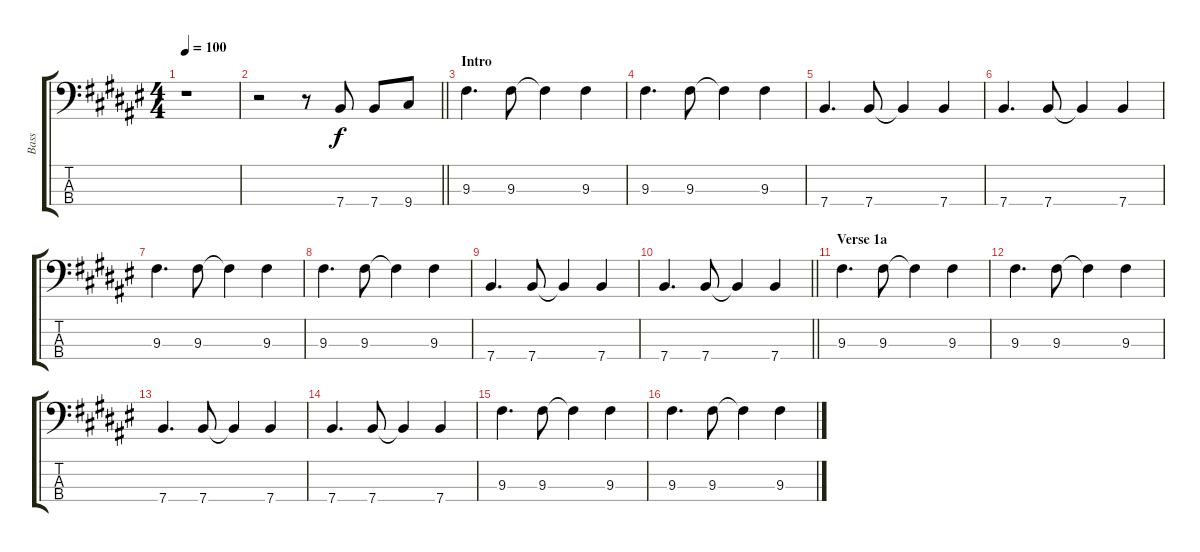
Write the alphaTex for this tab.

\track ("Bass" "Bass") {instrument electricbassfinger}
\staff {score tabs}
\tuning (G2 D2 A1 E1) {hide}
\ts (4 4)
\tempo 100
\clef f4
\ks f#
r.1{dy f instrument electricbassfinger} |
\barLineRight lightlight
\ks d#minor
r.2 r.8 7.4.8 7.4.8 9.4.8 |
\section ("" "Intro")
\ks f#
9.3.4{d} 9.3.8 9.3{t}.4 9.3.4 |
\ks d#minor
9.3.4{d} 9.3.8 9.3{t}.4 9.3.4 |
7.4.4{d} 7.4.8 7.4{t}.4 7.4.4 |
7.4.4{d} 7.4.8 7.4{t}.4 7.4.4 |
\ks f#
9.3.4{d} 9.3.8 9.3{t}.4 9.3.4 |
\ks d#minor
9.3.4{d} 9.3.8 9.3{t}.4 9.3.4 |
7.4.4{d} 7.4.8 7.4{t}.4 7.4.4 |
\barLineRight lightlight
7.4.4{d} 7.4.8 7.4{t}.4 7.4.4 |
\section ("" "Verse 1a")
\ks f#
9.3.4{d} 9.3.8 9.3{t}.4 9.3.4 |
\ks d#minor
9.3.4{d} 9.3.8 9.3{t}.4 9.3.4 |
7.4.4{d} 7.4.8 7.4{t}.4 7.4.4 |
7.4.4{d} 7.4.8 7.4{t}.4 7.4.4 |
\ks f#
9.3.4{d} 9.3.8 9.3{t}.4 9.3.4 |
\ks d#minor
9.3.4{d} 9.3.8 9.3{t}.4 9.3.4
